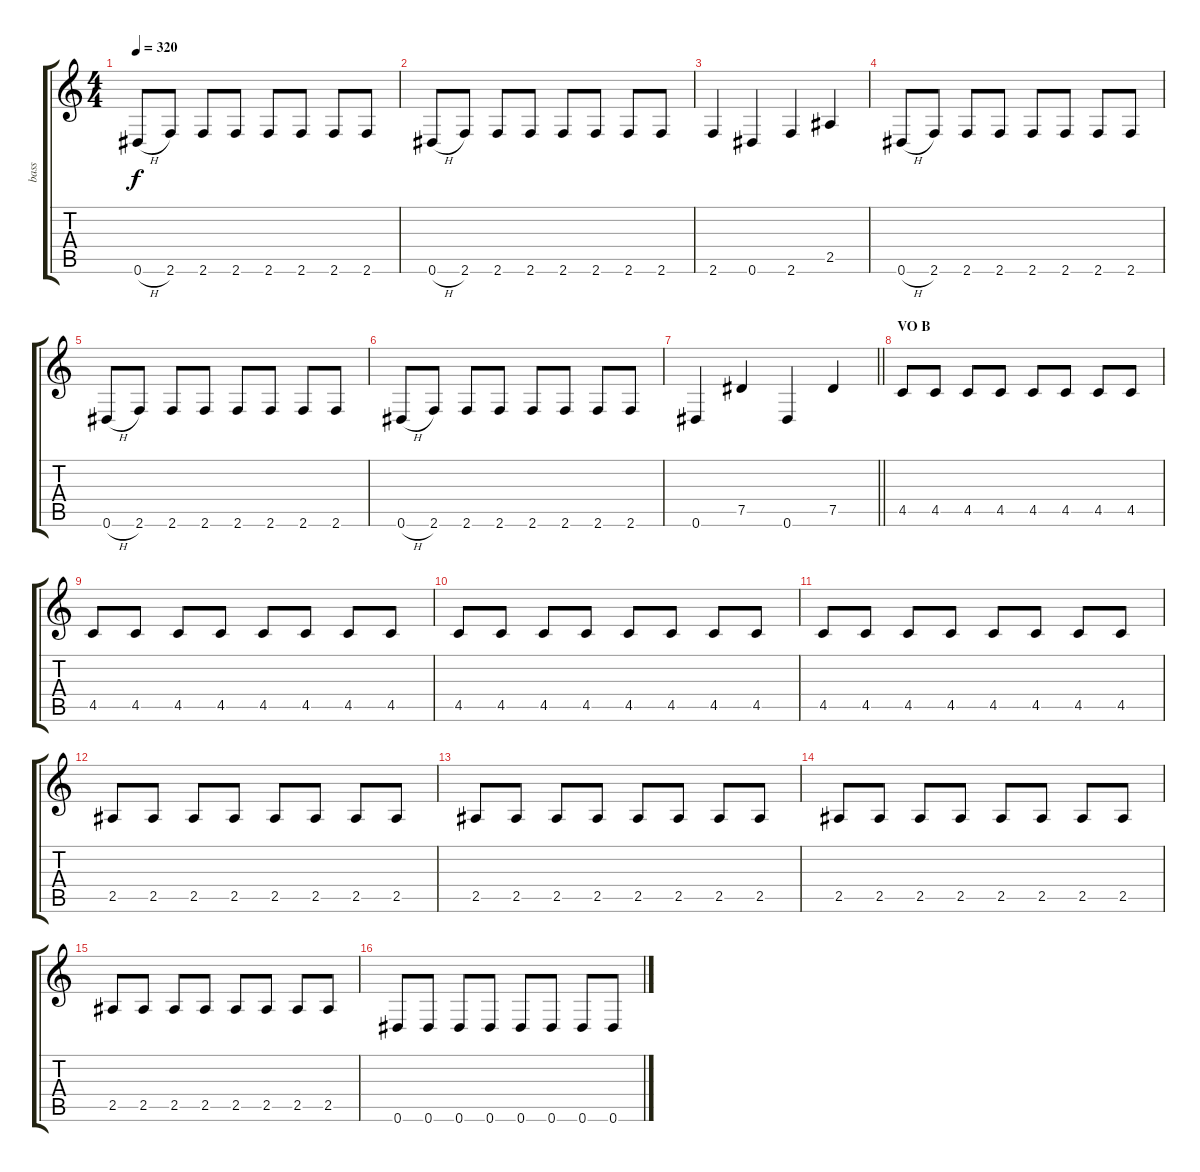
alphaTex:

\track ("bass" "bass") {instrument electricbassfinger}
\staff {score tabs}
\tuning (Eb4 Bb3 Gb3 Db3 Ab2 Eb2) {hide}
\ts (4 4)
\tempo 320
\clef g2
\ks c
0.6{h}.8{dy f} 2.6.8 2.6.8 2.6.8 2.6.8 2.6.8 2.6.8 2.6.8 |
0.6{h}.8 2.6.8 2.6.8 2.6.8 2.6.8 2.6.8 2.6.8 2.6.8 |
2.6.4 0.6.4 2.6.4 2.5.4 |
0.6{h}.8 2.6.8 2.6.8 2.6.8 2.6.8 2.6.8 2.6.8 2.6.8 |
0.6{h}.8 2.6.8 2.6.8 2.6.8 2.6.8 2.6.8 2.6.8 2.6.8 |
0.6{h}.8 2.6.8 2.6.8 2.6.8 2.6.8 2.6.8 2.6.8 2.6.8 |
\barLineRight lightlight
0.6.4 7.5.4 0.6.4 7.5.4 |
\section ("" "VO B")
4.5.8 4.5.8 4.5.8 4.5.8 4.5.8 4.5.8 4.5.8 4.5.8 |
4.5.8 4.5.8 4.5.8 4.5.8 4.5.8 4.5.8 4.5.8 4.5.8 |
4.5.8 4.5.8 4.5.8 4.5.8 4.5.8 4.5.8 4.5.8 4.5.8 |
4.5.8 4.5.8 4.5.8 4.5.8 4.5.8 4.5.8 4.5.8 4.5.8 |
2.5.8 2.5.8 2.5.8 2.5.8 2.5.8 2.5.8 2.5.8 2.5.8 |
2.5.8 2.5.8 2.5.8 2.5.8 2.5.8 2.5.8 2.5.8 2.5.8 |
2.5.8 2.5.8 2.5.8 2.5.8 2.5.8 2.5.8 2.5.8 2.5.8 |
2.5.8 2.5.8 2.5.8 2.5.8 2.5.8 2.5.8 2.5.8 2.5.8 |
0.6.8 0.6.8 0.6.8 0.6.8 0.6.8 0.6.8 0.6.8 0.6.8
